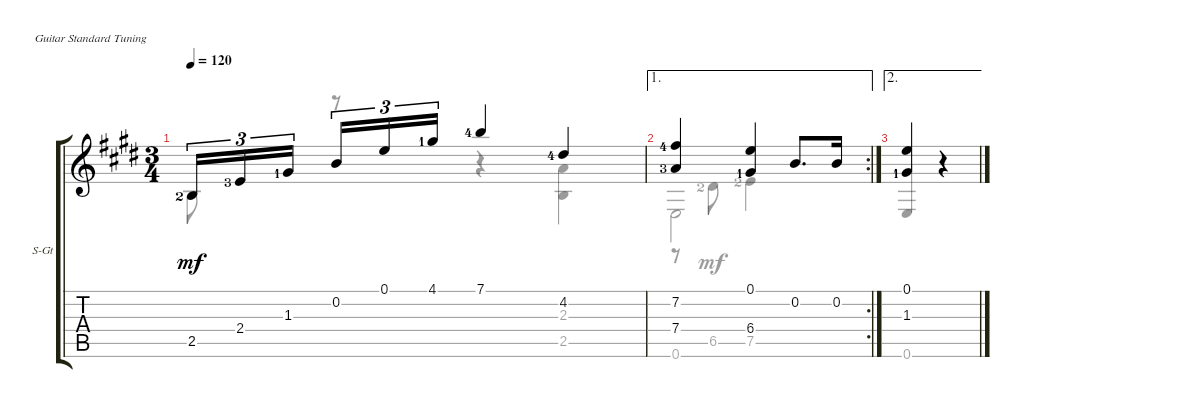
\defaultSystemsLayout 4
\bracketExtendMode groupsimilarinstruments
\firstSystemTrackNameOrientation horizontal
\otherSystemsTrackNameOrientation horizontal
\track ("Steel Guitar" "S-Gt") {instrument acousticguitarsteel}
\staff {score tabs}
\tuning (E4 B3 G3 D3 A2 E2)
\voice
\ts (3 4)
\tempo 120
\clef g2
\ks e
2.5{lf 3}.16{tu (3 2) dy mf} 2.4{lf 4}.16{tu (3 2)} 1.3{lf 2}.16{tu (3 2)} 0.2.16{tu (3 2)} 0.1.16{tu (3 2)} 4.1{lf 2}.16{tu (3 2)} 7.1{lf 5}.4 4.2{lf 5}.4 |
\ae 1
\rc 2
(7.2{lf 5} 7.4{lf 4}).4 (6.4{lf 2} 0.1).4 0.2.8{d} 0.2.16 |
\ae 2
(0.1 1.3{lf 2}).4 r.4
\voice
\clef g2
\ottava regular
\simile none
\ks e
2.5{lf 3}.8{dy mf} r.8 r.4 (2.5 2.3).4 |
0.6.2 |
\voice
\clef g2
\ottava regular
\simile none
\ks e
|
r.8 6.5{lf 3}.8 7.5{lf 3}.4 |
0.6.4{beam invert}
